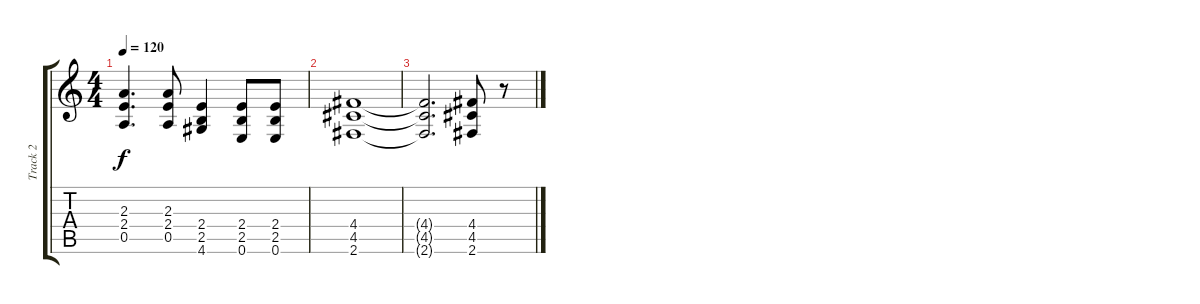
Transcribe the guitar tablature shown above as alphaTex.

\track ("Track 2" "Track 2") {instrument distortionguitar}
\staff {score tabs}
\tuning (E4 B3 G3 D3 A2 E2) {hide}
\ts (4 4)
\tempo 120
\clef g2
\ks c
(2.3 2.4 0.5).4{d dy f} (2.3 2.4 0.5).8 (2.4 2.5 4.6).4 (2.4 2.5 0.6).8 (2.4 2.5 0.6).8 |
(4.4 4.5 2.6).1 |
(4.4{t} 4.5{t} 2.6{t}).2{d} (4.4 4.5 2.6).8 r.8
